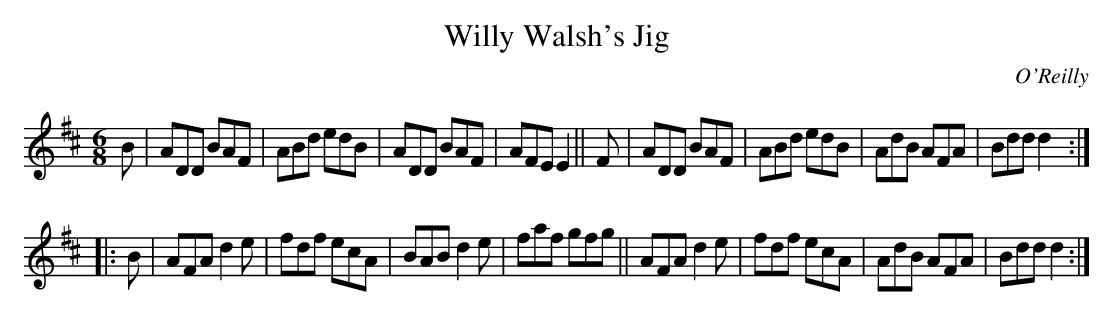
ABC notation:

X:1
T: Willy Walsh's Jig
O: O'Reilly
M: 6/8
L: 1/8
K: D
B |\
ADD BAF | ABd edB | ADD BAF | AFE E2 || F |\
ADD BAF | ABd edB | AdB AFA | Bdd d2 :|
|: B |\
AFA d2e | fdf ecA | BAB d2e | faf gfg ||\
AFA d2e | fdf ecA | AdB AFA | Bdd d2 :|
